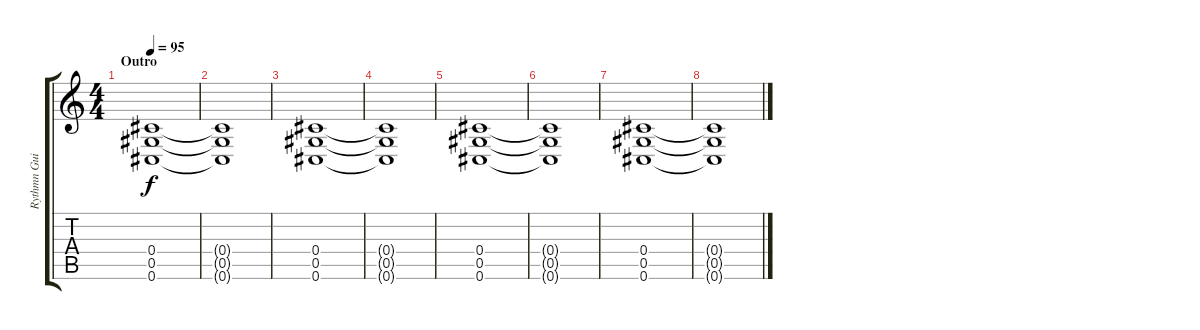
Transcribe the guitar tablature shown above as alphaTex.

\track ("Rythmn Guitar" "Rythmn Gui") {instrument overdrivenguitar}
\staff {score tabs}
\tuning (Eb4 Bb3 Gb3 Db3 Ab2 Db2) {hide}
\ts (4 4)
\section ("" "Outro")
\tempo 95
\clef g2
\ks c
(0.4 0.5 0.6).1{dy f} |
(0.4{t} 0.5{t} 0.6{t}).1 |
(0.4 0.5 0.6).1 |
(0.4{t} 0.5{t} 0.6{t}).1 |
(0.4 0.5 0.6).1 |
(0.4{t} 0.5{t} 0.6{t}).1 |
(0.4 0.5 0.6).1 |
(0.4{t} 0.5{t} 0.6{t}).1
